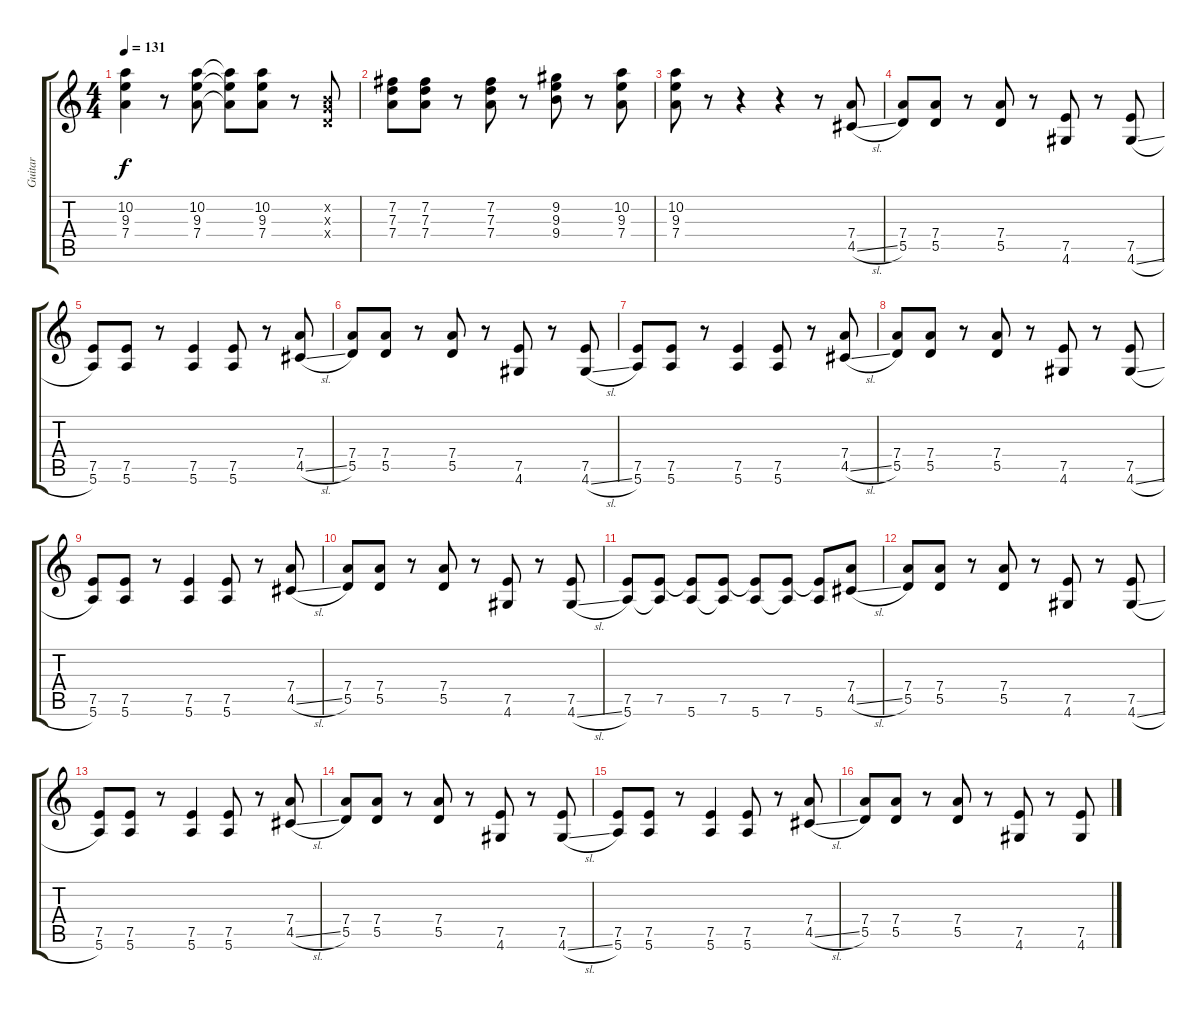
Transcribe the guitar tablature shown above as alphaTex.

\track ("Guitar" "Guitar") {instrument electricguitarclean}
\staff {score tabs}
\tuning (E4 B3 G3 D3 A2 E2) {hide}
\ts (4 4)
\tempo 131
\clef g2
\ks c
(10.2 9.3 7.4).4{dy f} r.8 (10.2 9.3 7.4).8 (10.2{t} 9.3{t} 7.4{t}).8 (10.2 9.3 7.4).8 r.8 (0.2{x} 0.3{x} 0.4{x}).8 |
(7.2 7.3 7.4).8 (7.2 7.3 7.4).8 r.8 (7.2 7.3 7.4).8 r.8 (9.2 9.3 9.4).8 r.8 (10.2 9.3 7.4).8 |
(10.2 9.3 7.4).8 r.8 r.4 r.4 r.8 (7.4 4.5{sl}).8 |
(7.4 5.5).8 (7.4 5.5).8 r.8 (7.4 5.5).8 r.8 (7.5 4.6).8 r.8 (7.5 4.6{sl}).8 |
(7.5 5.6).8 (7.5 5.6).8 r.8 (7.5 5.6).4 (7.5 5.6).8 r.8 (7.4 4.5{sl}).8 |
(7.4 5.5).8 (7.4 5.5).8 r.8 (7.4 5.5).8 r.8 (7.5 4.6).8 r.8 (7.5 4.6{sl}).8 |
(7.5 5.6).8 (7.5 5.6).8 r.8 (7.5 5.6).4 (7.5 5.6).8 r.8 (7.4 4.5{sl}).8 |
(7.4 5.5).8 (7.4 5.5).8 r.8 (7.4 5.5).8 r.8 (7.5 4.6).8 r.8 (7.5 4.6{sl}).8 |
(7.5 5.6).8 (7.5 5.6).8 r.8 (7.5 5.6).4 (7.5 5.6).8 r.8 (7.4 4.5{sl}).8 |
(7.4 5.5).8 (7.4 5.5).8 r.8 (7.4 5.5).8 r.8 (7.5 4.6).8 r.8 (7.5 4.6{sl}).8 |
(7.5 5.6).8 (7.5 5.6{t}).8 (7.5{t} 5.6).8 (7.5 5.6{t}).8 (7.5{t} 5.6).8 (7.5 5.6{t}).8 (7.5{t} 5.6).8 (7.4 4.5{sl}).8 |
(7.4 5.5).8 (7.4 5.5).8 r.8 (7.4 5.5).8 r.8 (7.5 4.6).8 r.8 (7.5 4.6{sl}).8 |
(7.5 5.6).8 (7.5 5.6).8 r.8 (7.5 5.6).4 (7.5 5.6).8 r.8 (7.4 4.5{sl}).8 |
(7.4 5.5).8 (7.4 5.5).8 r.8 (7.4 5.5).8 r.8 (7.5 4.6).8 r.8 (7.5 4.6{sl}).8 |
(7.5 5.6).8 (7.5 5.6).8 r.8 (7.5 5.6).4 (7.5 5.6).8 r.8 (7.4 4.5{sl}).8 |
(7.4 5.5).8 (7.4 5.5).8 r.8 (7.4 5.5).8 r.8 (7.5 4.6).8 r.8 (7.5 4.6{sl}).8
